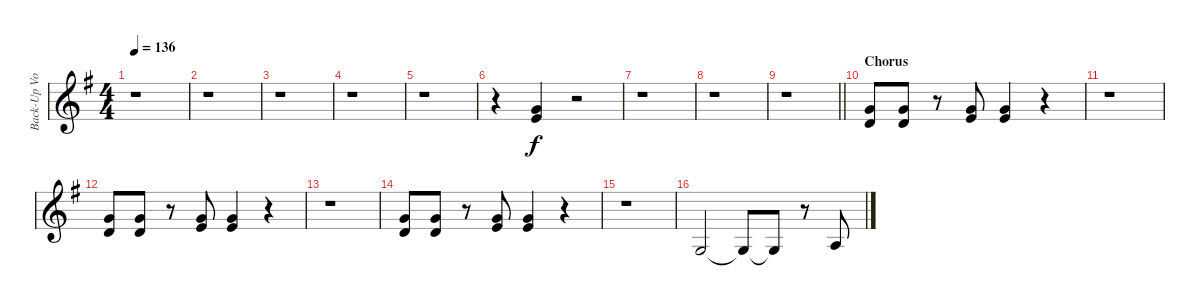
\track ("Back-Up Vocals" "Back-Up Vo") {instrument clarinet}
\staff {score}
\tuning (E4 B3 G3 D3 A2 E2) {hide}
\ts (4 4)
\tempo 136
\clef g2
\ks g
r.1{dy f} |
r.1 |
r.1 |
r.1 |
r.1 |
r.4 (0.1 8.2).4 r.2 |
r.1 |
r.1 |
\barLineRight lightlight
r.1 |
\section ("" "Chorus")
(3.1 3.2).8 (3.1 3.2).8 r.8 (3.1 5.2).8 (3.1 5.2).4 r.4 |
r.1 |
(3.1 3.2).8 (3.1 3.2).8 r.8 (3.1 5.2).8 (3.1 5.2).4 r.4 |
r.1 |
(3.1 3.2).8 (3.1 3.2).8 r.8 (3.1 5.2).8 (3.1 5.2).4 r.4 |
r.1 |
0.3.2 0.3{t}.8 0.3{t}.8 r.8 2.3.8
